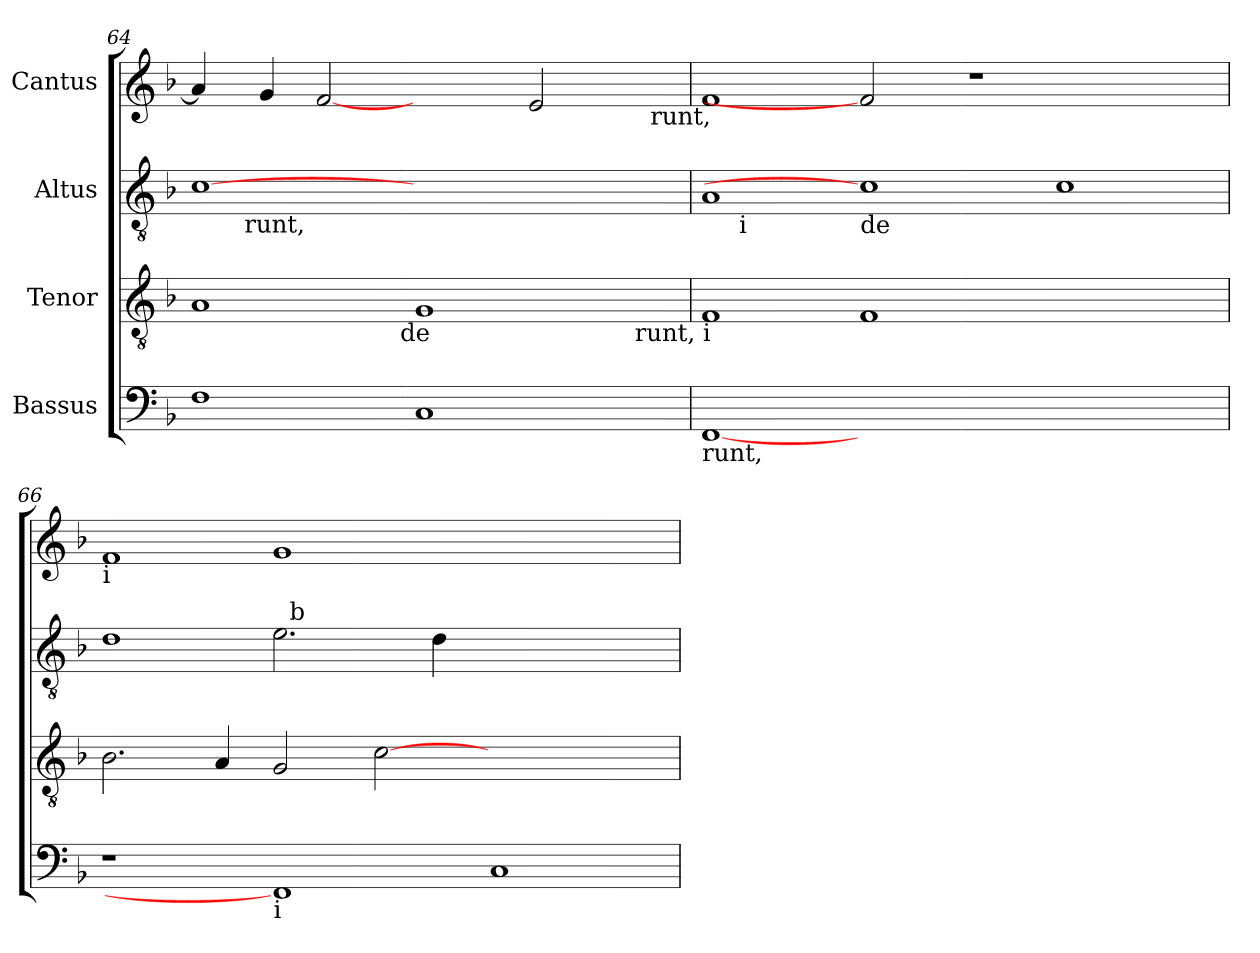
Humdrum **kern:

**kern	**kern	**kern	**kern
*part4	*part3	*part2	*part1
*staff4	*staff3	*staff2	*staff1
*I"Bassus	*I"Tenor	*I"Altus	*I"Cantus
!!LO:LB:g=z
*clefF4	*clefGv2	*clefGv2	*clefG2
*ITrd7c12	*	*	*
*k[b-]	*k[b-]	*k[b-]	*k[b-]
*F:	*F:	*F:	*F:
=64	=64	=64	=64
!	!LO:TX:b:t=fu	!	!
*	*^	*^	*^
*	*	*^	*	*	*	*
1FF	1A	2ryy	1...ryy	[1c	8..ryy	4a/]	1ryy
!	!	!	!	!	!LO:TX:b:t=runt,	!	!
.	.	.	.	.	1ryy	.	.
.	.	.	.	.	.	4g/	.
.	.	4...ryy	.	.	.	[2f	.
!	!	!LO:TX:b:t=de	!	!	!	!	!
.	.	1ryy	.	.	.	.	.
1CC	1G	.	.	1ryy	.	2ryy	2ryy
.	.	.	.	.	2ryy	.	.
.	.	.	.	.	.	2e/	4ryy
.	.	.	.	.	4ryy	.	.
.	.	.	.	.	.	.	8ryy
!	!	!	!LO:TX:b:t=runt, i	!	!	!	!
.	.	.	8ryy	.	.	.	32ryy
!	!	!	!	!	!	!	!LO:TX:b:t=runt,
.	.	.	.	.	.	.	16.ryy
.	.	32ryy	.	.	32ryy	.	.
=65	=65	=65	=65	=65	=65	=65	=65
!LO:TX:b:t=runt,	!	!	!	!	!	!	!
*	*v	*v	*v	*	*	*v	*v
[1FFF	1F	1A	8ryy	1f
!	!	!	!LO:TX:b:t=i	!
.	.	.	1ryy	.
!	!	!LO:TX:b:t=de	!	!
0ryy	1F	1c]	.	2f]
.	.	.	1...ryy	.
.	.	.	.	1r
.	1ryy	1c	.	.
.	.	.	.	2ryy
=66	=66	=66	=66	=66
!	!	!	!	!LO:TX:b:t=i
1r	2.B-\	1d	1ryy	1f
.	4A/	.	.	.
!LO:TX:b:t=i	!	!	!	!
1FFF]	2G/	2.e\	32ryy	1g
!	!	!	!LO:TX:a:t=b	!
.	.	.	1ryy	.
.	[>2c\	.	.	.
.	.	4d\	.	.
1CC	1ryy	1ryy	.	1ryy
.	.	.	2ryy	.
.	.	.	4...ryy	.
*	*	*v	*v	*
=	=	=	=
*-	*-	*-	*-
